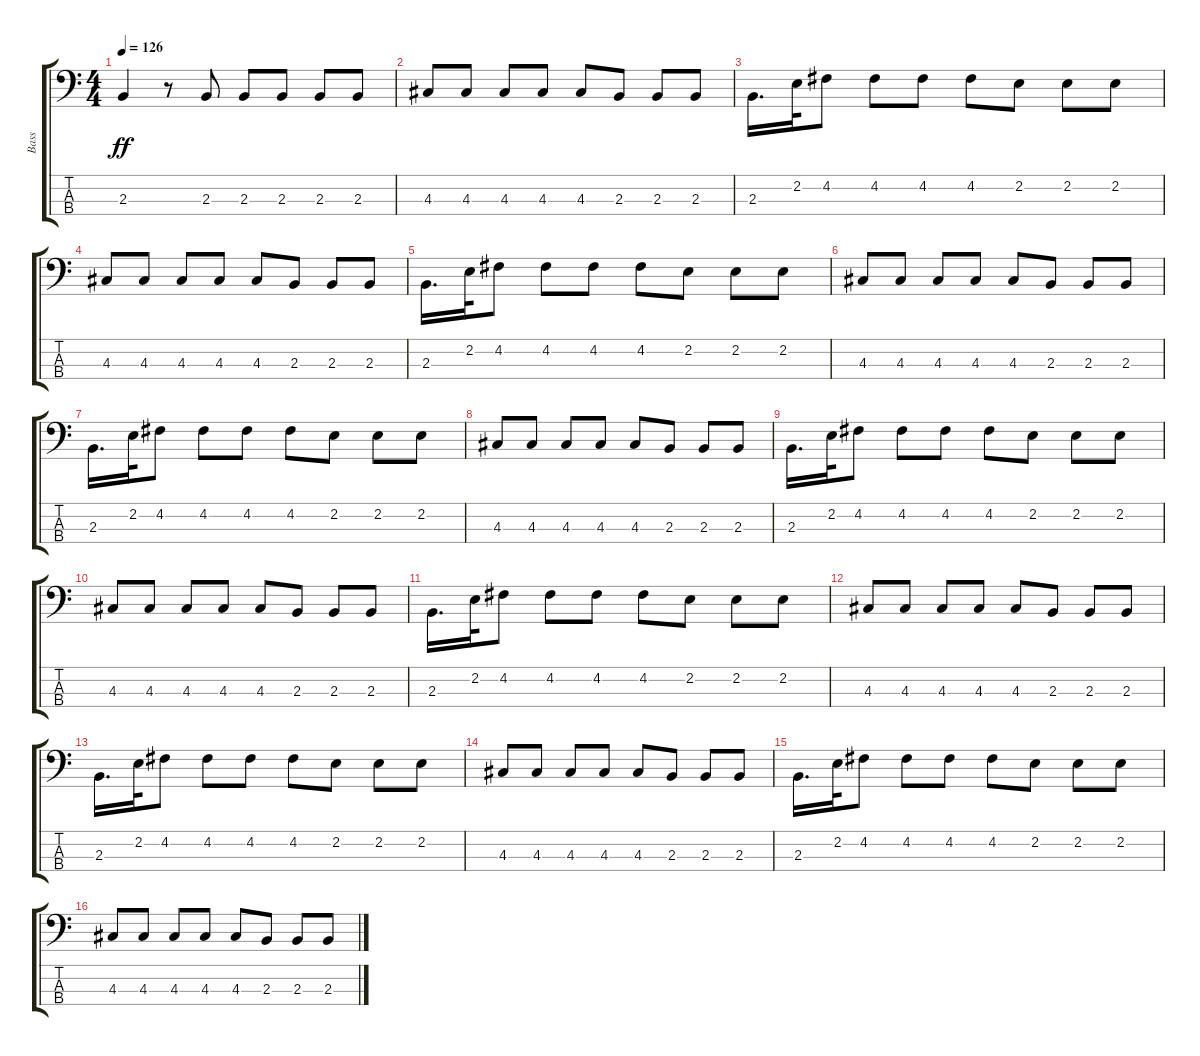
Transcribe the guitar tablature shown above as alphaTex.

\track ("Bass" "Bass") {instrument electricbassfinger}
\staff {score tabs}
\tuning (G2 D2 A1 E1) {hide}
\ts (4 4)
\tempo 126
\clef f4
\ks c
2.3.4{dy ff} r.8 2.3.8 2.3.8 2.3.8 2.3.8 2.3.8 |
4.3.8 4.3.8 4.3.8 4.3.8 4.3.8 2.3.8 2.3.8 2.3.8 |
2.3.16{d} 2.2.32 4.2.8 4.2.8 4.2.8 4.2.8 2.2.8 2.2.8 2.2.8 |
4.3.8 4.3.8 4.3.8 4.3.8 4.3.8 2.3.8 2.3.8 2.3.8 |
2.3.16{d} 2.2.32 4.2.8 4.2.8 4.2.8 4.2.8 2.2.8 2.2.8 2.2.8 |
4.3.8 4.3.8 4.3.8 4.3.8 4.3.8 2.3.8 2.3.8 2.3.8 |
2.3.16{d} 2.2.32 4.2.8 4.2.8 4.2.8 4.2.8 2.2.8 2.2.8 2.2.8 |
4.3.8 4.3.8 4.3.8 4.3.8 4.3.8 2.3.8 2.3.8 2.3.8 |
2.3.16{d} 2.2.32 4.2.8 4.2.8 4.2.8 4.2.8 2.2.8 2.2.8 2.2.8 |
4.3.8 4.3.8 4.3.8 4.3.8 4.3.8 2.3.8 2.3.8 2.3.8 |
2.3.16{d} 2.2.32 4.2.8 4.2.8 4.2.8 4.2.8 2.2.8 2.2.8 2.2.8 |
4.3.8 4.3.8 4.3.8 4.3.8 4.3.8 2.3.8 2.3.8 2.3.8 |
2.3.16{d} 2.2.32 4.2.8 4.2.8 4.2.8 4.2.8 2.2.8 2.2.8 2.2.8 |
4.3.8 4.3.8 4.3.8 4.3.8 4.3.8 2.3.8 2.3.8 2.3.8 |
2.3.16{d} 2.2.32 4.2.8 4.2.8 4.2.8 4.2.8 2.2.8 2.2.8 2.2.8 |
4.3.8 4.3.8 4.3.8 4.3.8 4.3.8 2.3.8 2.3.8 2.3.8
